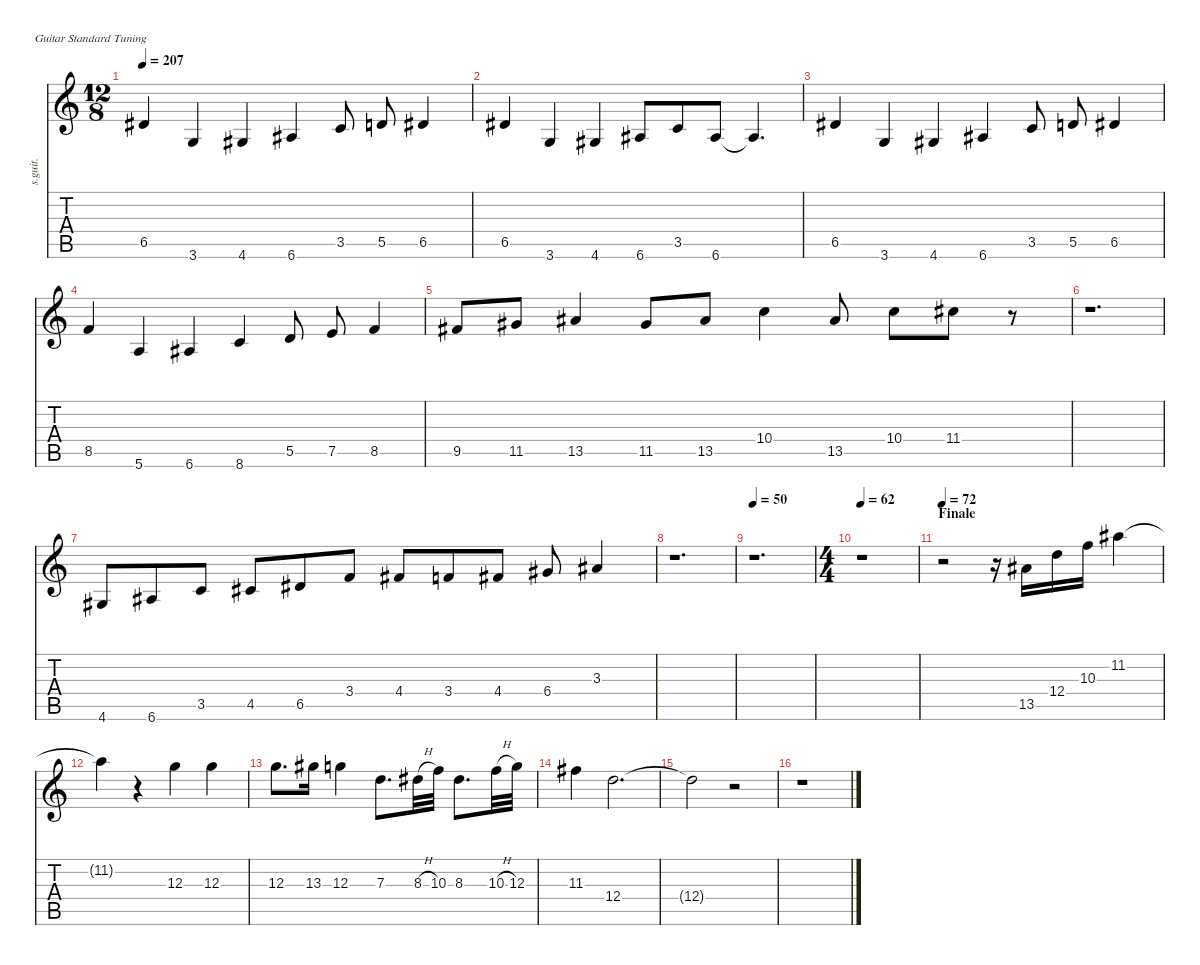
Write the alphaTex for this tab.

\defaultSystemsLayout 4
\hideDynamics
\bracketExtendMode nobrackets
\track ("Brian May | Guitar IV" "s.guit.") {instrument distortionguitar}
\staff {score tabs}
\tuning (E4 B3 G3 D3 A2 E2)
\ts (12 8)
\tempo 207
\clef g2
\ks c
6.5{acc #}.4{lyrics (0 "") lyrics (1 "") lyrics (2 "") lyrics (3 "") lyrics (4 "") dy f} 3.6.4{lyrics (0 "") lyrics (1 "") lyrics (2 "") lyrics (3 "") lyrics (4 "")} 4.6{acc #}.4{lyrics (0 "") lyrics (1 "") lyrics (2 "") lyrics (3 "") lyrics (4 "")} 6.6{acc #}.4{lyrics (0 "") lyrics (1 "") lyrics (2 "") lyrics (3 "") lyrics (4 "")} 3.5.8{lyrics (0 "") lyrics (1 "") lyrics (2 "") lyrics (3 "") lyrics (4 "")} 5.5.8{lyrics (0 "") lyrics (1 "") lyrics (2 "") lyrics (3 "") lyrics (4 "")} 6.5{acc #}.4{lyrics (0 "") lyrics (1 "") lyrics (2 "") lyrics (3 "") lyrics (4 "")} |
6.5{acc #}.4{lyrics (0 "") lyrics (1 "") lyrics (2 "") lyrics (3 "") lyrics (4 "")} 3.6.4{lyrics (0 "") lyrics (1 "") lyrics (2 "") lyrics (3 "") lyrics (4 "")} 4.6{acc #}.4{lyrics (0 "") lyrics (1 "") lyrics (2 "") lyrics (3 "") lyrics (4 "")} 6.6{acc #}.8{lyrics (0 "") lyrics (1 "") lyrics (2 "") lyrics (3 "") lyrics (4 "")} 3.5.8{lyrics (0 "") lyrics (1 "") lyrics (2 "") lyrics (3 "") lyrics (4 "")} 6.6{acc #}.8{lyrics (0 "") lyrics (1 "") lyrics (2 "") lyrics (3 "") lyrics (4 "")} 6.6{t acc #}.4{d lyrics (0 "") lyrics (1 "") lyrics (2 "") lyrics (3 "") lyrics (4 "")} |
6.5{acc #}.4{lyrics (0 "") lyrics (1 "") lyrics (2 "") lyrics (3 "") lyrics (4 "")} 3.6.4{lyrics (0 "") lyrics (1 "") lyrics (2 "") lyrics (3 "") lyrics (4 "")} 4.6{acc #}.4{lyrics (0 "") lyrics (1 "") lyrics (2 "") lyrics (3 "") lyrics (4 "")} 6.6{acc #}.4{lyrics (0 "") lyrics (1 "") lyrics (2 "") lyrics (3 "") lyrics (4 "")} 3.5.8{lyrics (0 "") lyrics (1 "") lyrics (2 "") lyrics (3 "") lyrics (4 "")} 5.5.8{lyrics (0 "") lyrics (1 "") lyrics (2 "") lyrics (3 "") lyrics (4 "")} 6.5{acc #}.4{lyrics (0 "") lyrics (1 "") lyrics (2 "") lyrics (3 "") lyrics (4 "")} |
8.5.4{lyrics (0 "") lyrics (1 "") lyrics (2 "") lyrics (3 "") lyrics (4 "")} 5.6.4{lyrics (0 "") lyrics (1 "") lyrics (2 "") lyrics (3 "") lyrics (4 "")} 6.6{acc #}.4{lyrics (0 "") lyrics (1 "") lyrics (2 "") lyrics (3 "") lyrics (4 "")} 8.6.4{lyrics (0 "") lyrics (1 "") lyrics (2 "") lyrics (3 "") lyrics (4 "")} 5.5.8{lyrics (0 "") lyrics (1 "") lyrics (2 "") lyrics (3 "") lyrics (4 "")} 7.5.8{lyrics (0 "") lyrics (1 "") lyrics (2 "") lyrics (3 "") lyrics (4 "")} 8.5.4{lyrics (0 "") lyrics (1 "") lyrics (2 "") lyrics (3 "") lyrics (4 "")} |
9.5{acc #}.8{lyrics (0 "") lyrics (1 "") lyrics (2 "") lyrics (3 "") lyrics (4 "")} 11.5{acc #}.8{lyrics (0 "") lyrics (1 "") lyrics (2 "") lyrics (3 "") lyrics (4 "")} 13.5{acc #}.4{lyrics (0 "") lyrics (1 "") lyrics (2 "") lyrics (3 "") lyrics (4 "")} 11.5{acc #}.8{lyrics (0 "") lyrics (1 "") lyrics (2 "") lyrics (3 "") lyrics (4 "")} 13.5{acc #}.8{lyrics (0 "") lyrics (1 "") lyrics (2 "") lyrics (3 "") lyrics (4 "")} 10.4.4{lyrics (0 "") lyrics (1 "") lyrics (2 "") lyrics (3 "") lyrics (4 "")} 13.5{acc #}.8{lyrics (0 "") lyrics (1 "") lyrics (2 "") lyrics (3 "") lyrics (4 "")} 10.4.8{lyrics (0 "") lyrics (1 "") lyrics (2 "") lyrics (3 "") lyrics (4 "")} 11.4{acc #}.8{lyrics (0 "") lyrics (1 "") lyrics (2 "") lyrics (3 "") lyrics (4 "")} r.8 |
r.1{d} |
4.6{acc #}.8{lyrics (0 "") lyrics (1 "") lyrics (2 "") lyrics (3 "") lyrics (4 "")} 6.6{acc #}.8{lyrics (0 "") lyrics (1 "") lyrics (2 "") lyrics (3 "") lyrics (4 "")} 3.5.8{lyrics (0 "") lyrics (1 "") lyrics (2 "") lyrics (3 "") lyrics (4 "")} 4.5{acc #}.8{lyrics (0 "") lyrics (1 "") lyrics (2 "") lyrics (3 "") lyrics (4 "")} 6.5{acc #}.8{lyrics (0 "") lyrics (1 "") lyrics (2 "") lyrics (3 "") lyrics (4 "")} 3.4.8{lyrics (0 "") lyrics (1 "") lyrics (2 "") lyrics (3 "") lyrics (4 "")} 4.4{acc #}.8{lyrics (0 "") lyrics (1 "") lyrics (2 "") lyrics (3 "") lyrics (4 "")} 3.4.8{lyrics (0 "") lyrics (1 "") lyrics (2 "") lyrics (3 "") lyrics (4 "")} 4.4{acc #}.8{lyrics (0 "") lyrics (1 "") lyrics (2 "") lyrics (3 "") lyrics (4 "")} 6.4{acc #}.8{lyrics (0 "") lyrics (1 "") lyrics (2 "") lyrics (3 "") lyrics (4 "")} 3.3{acc #}.4{lyrics (0 "") lyrics (1 "") lyrics (2 "") lyrics (3 "") lyrics (4 "")} |
r.1{d} |
\tempo 50
r.1{d} |
\ts (4 4)
\beaming (8 2 2 2 2)
\tempo 62
r.1 |
\section ("" "Finale")
\tempo 72
r.2 r.16 13.5{acc #}.16{lyrics (0 "") lyrics (1 "") lyrics (2 "") lyrics (3 "") lyrics (4 "")} 12.4.16{lyrics (0 "") lyrics (1 "") lyrics (2 "") lyrics (3 "") lyrics (4 "")} 10.3.16{lyrics (0 "") lyrics (1 "") lyrics (2 "") lyrics (3 "") lyrics (4 "")} 11.2{acc #}.4{lyrics (0 "") lyrics (1 "") lyrics (2 "") lyrics (3 "") lyrics (4 "")} |
11.2{t acc #}.4{lyrics (0 "") lyrics (1 "") lyrics (2 "") lyrics (3 "") lyrics (4 "")} r.4 12.3.4{lyrics (0 "") lyrics (1 "") lyrics (2 "") lyrics (3 "") lyrics (4 "")} 12.3.4{lyrics (0 "") lyrics (1 "") lyrics (2 "") lyrics (3 "") lyrics (4 "")} |
12.3.8{d lyrics (0 "") lyrics (1 "") lyrics (2 "") lyrics (3 "") lyrics (4 "")} 13.3{acc #}.16{lyrics (0 "") lyrics (1 "") lyrics (2 "") lyrics (3 "") lyrics (4 "")} 12.3.4{lyrics (0 "") lyrics (1 "") lyrics (2 "") lyrics (3 "") lyrics (4 "")} 7.3.8{d lyrics (0 "") lyrics (1 "") lyrics (2 "") lyrics (3 "") lyrics (4 "")} 8.3{h acc #}.32{lyrics (0 "") lyrics (1 "") lyrics (2 "") lyrics (3 "") lyrics (4 "")} 10.3.32{lyrics (0 "") lyrics (1 "") lyrics (2 "") lyrics (3 "") lyrics (4 "")} 8.3{acc #}.8{d lyrics (0 "") lyrics (1 "") lyrics (2 "") lyrics (3 "") lyrics (4 "")} 10.3{h}.32{lyrics (0 "") lyrics (1 "") lyrics (2 "") lyrics (3 "") lyrics (4 "")} 12.3.32{lyrics (0 "") lyrics (1 "") lyrics (2 "") lyrics (3 "") lyrics (4 "")} |
11.3{acc #}.4{lyrics (0 "") lyrics (1 "") lyrics (2 "") lyrics (3 "") lyrics (4 "")} 12.4.2{d lyrics (0 "") lyrics (1 "") lyrics (2 "") lyrics (3 "") lyrics (4 "")} |
12.4{t}.2{lyrics (0 "") lyrics (1 "") lyrics (2 "") lyrics (3 "") lyrics (4 "")} r.2 |
r.1
